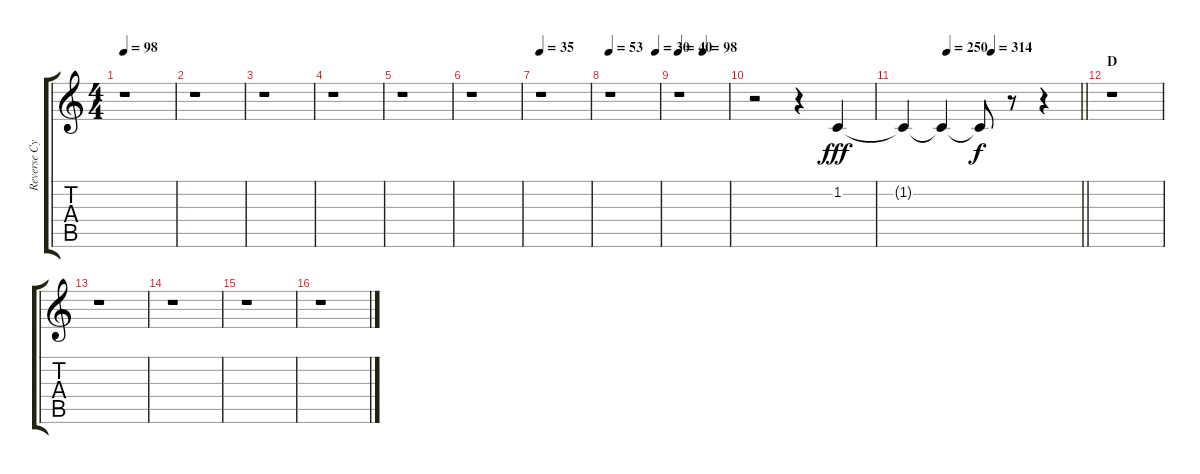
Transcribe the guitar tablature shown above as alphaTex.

\track ("Reverse Cymbals" "Reverse Cy") {instrument reversecymbal}
\staff {score tabs}
\tuning (E4 B3 G3 D3 A2 E2) {hide}
\ts (4 4)
\tempo 98
\clef g2
\ks c
r.1{dy fff} |
r.1 |
r.1 |
r.1 |
r.1 |
r.1 |
\tempo 35
r.1 |
\tempo 53
\tempo (30 0.9375)
r.1 |
\tempo 40
\tempo (98 0.5)
r.1 |
r.2 r.4 1.2.4 |
\tempo (314 0.5)
\tempo (250 0.25)
\barLineRight lightlight
1.2{t}.4 1.2{t}.4 1.2{t}.8{dy f} r.8 r.4 |
\section ("" "D")
r.1 |
r.1 |
r.1 |
r.1 |
r.1
